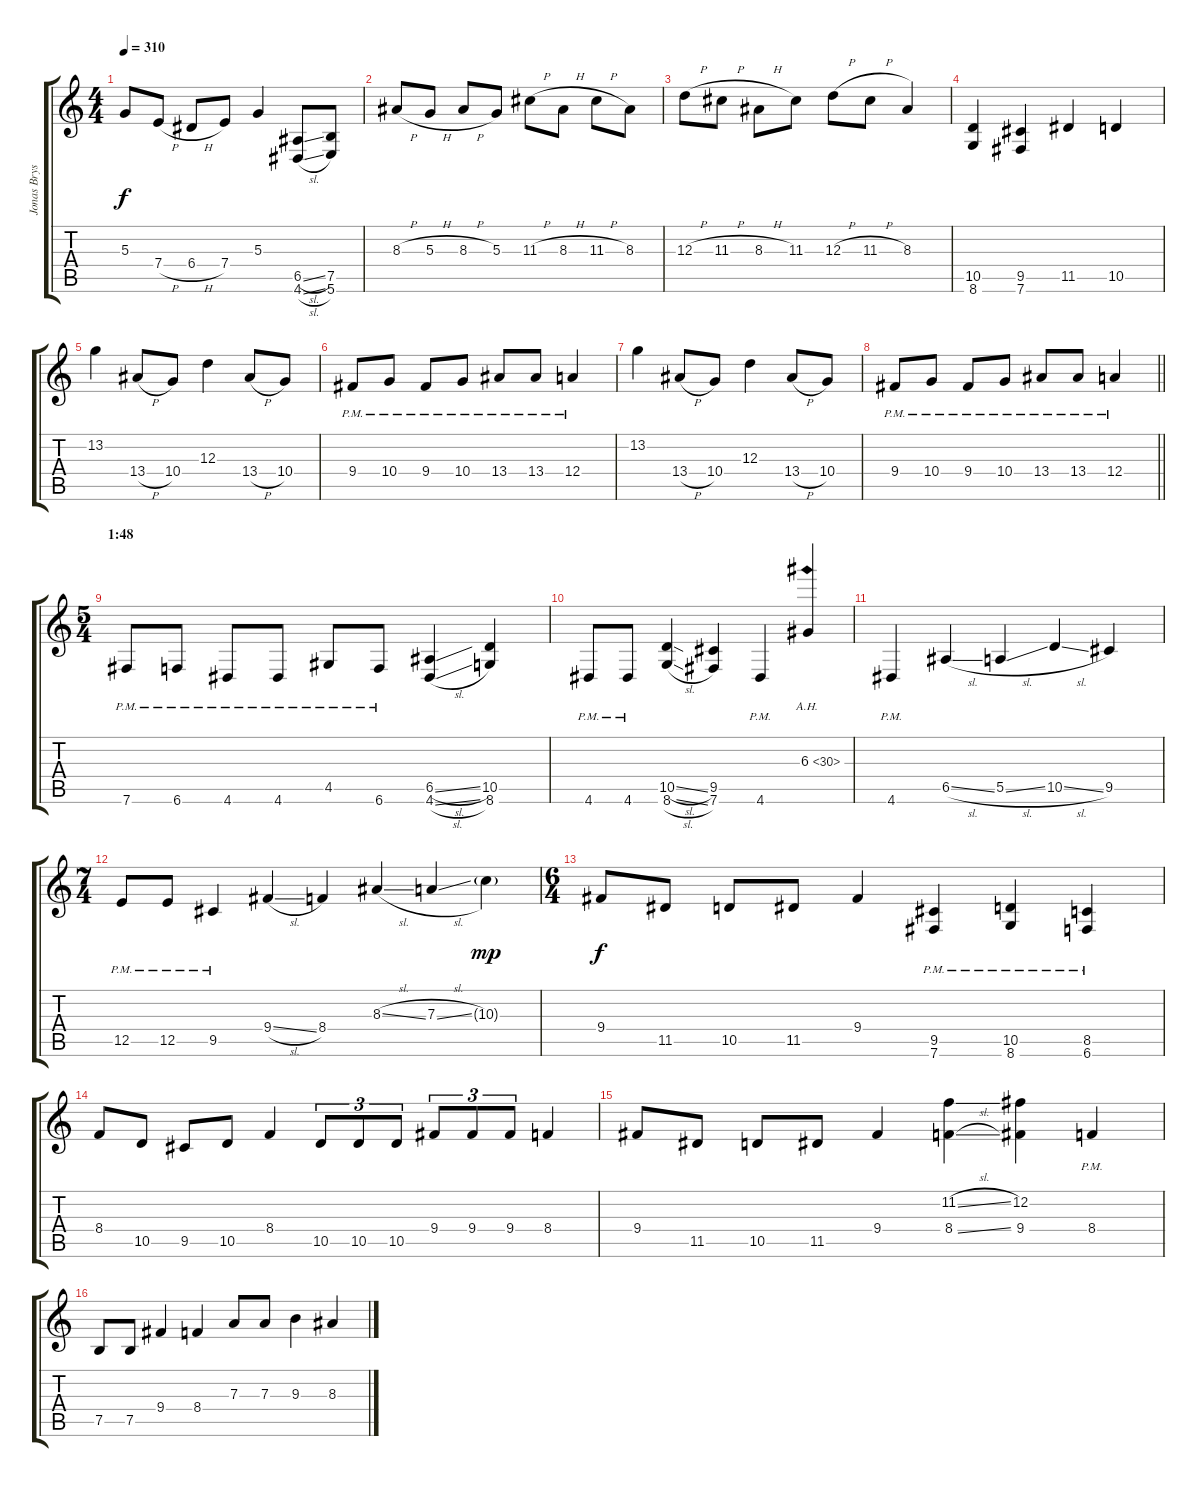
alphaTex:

\track ("Jonas Bryssling" "Jonas Brys") {instrument overdrivenguitar}
\staff {score tabs}
\tuning (B3 Gb3 D3 A2 E2 B1) {hide}
\ts (4 4)
\tempo 310
\clef g2
\ks c
5.3.8{dy f} 7.4{h}.8 6.4{h}.8 7.4.8 5.3.4 (6.5{sl} 4.6{sl}).8 (7.5 5.6).8 |
8.3{h}.8 5.3{h}.8 8.3{h}.8 5.3.8 11.3{h}.8 8.3{h}.8 11.3{h}.8 8.3.8 |
12.3{h}.8 11.3{h}.8 8.3{h}.8 11.3.8 12.3{h}.8 11.3{h}.8 8.3.4 |
(10.5 8.6).4 (9.5 7.6).4 11.5.4 10.5.4 |
13.2.4 13.4{h}.8 10.4.8 12.3.4 13.4{h}.8 10.4.8 |
9.4{pm}.8 10.4{pm}.8 9.4{pm}.8 10.4{pm}.8 13.4{pm}.8 13.4{pm}.8 12.4{pm}.4 |
13.2.4 13.4{h}.8 10.4.8 12.3.4 13.4{h}.8 10.4.8 |
\barLineRight lightlight
9.4{pm}.8 10.4{pm}.8 9.4{pm}.8 10.4{pm}.8 13.4{pm}.8 13.4{pm}.8 12.4{pm}.4 |
\ts (5 4)
\section ("" "1:48")
7.6{pm}.8 6.6{pm}.8 4.6{pm}.8 4.6{pm}.8 4.5{pm}.8 6.6{pm}.8 (6.5{sl} 4.6{sl}).4 (10.5 8.6).4 |
4.6{pm}.8 4.6{pm}.8 (10.5{sl} 8.6{sl}).4 (9.5 7.6).4 4.6{pm}.4 6.3{ah 24}.4 |
4.6{pm}.4 6.5{sl}.4 5.5{sl}.4 10.5{sl}.4 9.5.4 |
\ts (7 4)
12.5{pm}.8 12.5{pm}.8 9.5{pm}.4 9.4{sl}.4 8.4.4 8.3{sl}.4 7.3{sl}.4 10.3{g}.4{dy mp} |
\ts (6 4)
9.4.8{dy f} 11.5.8 10.5.8 11.5.8 9.4.4 (9.5{pm} 7.6{pm}).4 (10.5{pm} 8.6{pm}).4 (8.5{pm} 6.6{pm}).4 |
8.4.8 10.5.8 9.5.8 10.5.8 8.4.4 10.5.8{tu (3 2)} 10.5.8{tu (3 2)} 10.5.8{tu (3 2)} 9.4.8{tu (3 2)} 9.4.8{tu (3 2)} 9.4.8{tu (3 2)} 8.4.4 |
9.4.8 11.5.8 10.5.8 11.5.8 9.4.4 (11.2{sl} 8.4{sl}).4 (12.2 9.4).4 8.4{pm}.4 |
7.5.8 7.5.8 9.4.4 8.4.4 7.3.8 7.3.8 9.3.4 8.3.4
